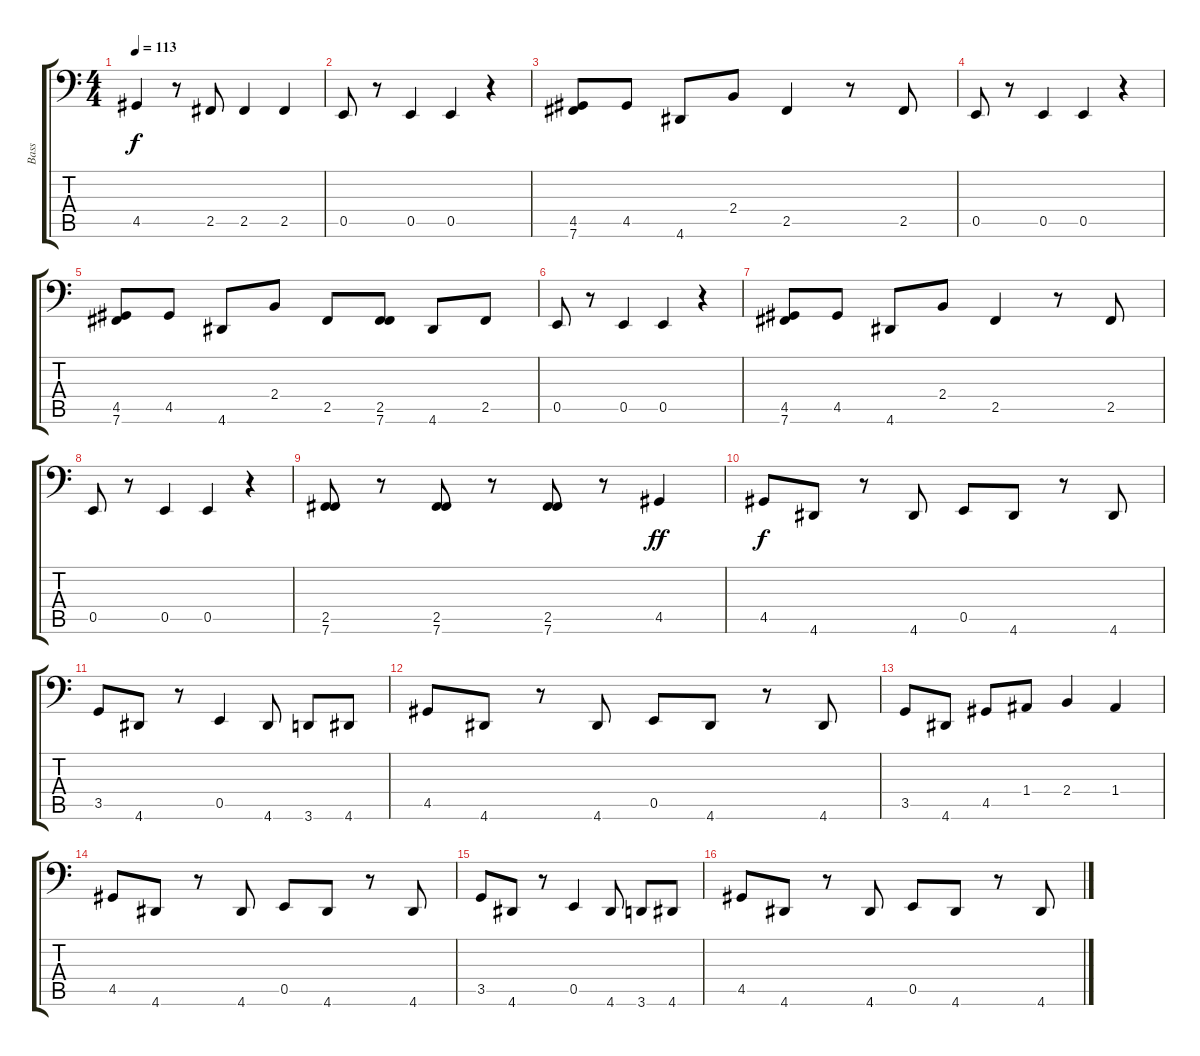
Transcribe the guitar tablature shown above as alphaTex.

\track ("Bass" "Bass") {instrument fretlessbass}
\staff {score tabs}
\tuning (C3 G2 D2 A1 E1 B0) {hide}
\ts (4 4)
\tempo 113
\clef f4
\ks c
4.5.4{dy f} r.8 2.5.8 2.5.4 2.5.4 |
0.5.8 r.8 0.5.4 0.5.4 r.4 |
(4.5 7.6).8 4.5.8 4.6.8 2.4.8 2.5.4 r.8 2.5.8 |
0.5.8 r.8 0.5.4 0.5.4 r.4 |
(4.5 7.6).8 4.5.8 4.6.8 2.4.8 2.5.8 (2.5 7.6).8 4.6.8 2.5.8 |
0.5.8 r.8 0.5.4 0.5.4 r.4 |
(4.5 7.6).8 4.5.8 4.6.8 2.4.8 2.5.4 r.8 2.5.8 |
0.5.8 r.8 0.5.4 0.5.4 r.4 |
(2.5 7.6).8 r.8 (2.5 7.6).8 r.8 (2.5 7.6).8 r.8 4.5.4{dy ff} |
4.5.8{dy f} 4.6.8 r.8 4.6.8 0.5.8 4.6.8 r.8 4.6.8 |
3.5.8 4.6.8 r.8 0.5.4 4.6.8 3.6.8 4.6.8 |
4.5.8 4.6.8 r.8 4.6.8 0.5.8 4.6.8 r.8 4.6.8 |
3.5.8 4.6.8 4.5.8 1.4.8 2.4.4 1.4.4 |
4.5.8 4.6.8 r.8 4.6.8 0.5.8 4.6.8 r.8 4.6.8 |
3.5.8 4.6.8 r.8 0.5.4 4.6.8 3.6.8 4.6.8 |
4.5.8 4.6.8 r.8 4.6.8 0.5.8 4.6.8 r.8 4.6.8
